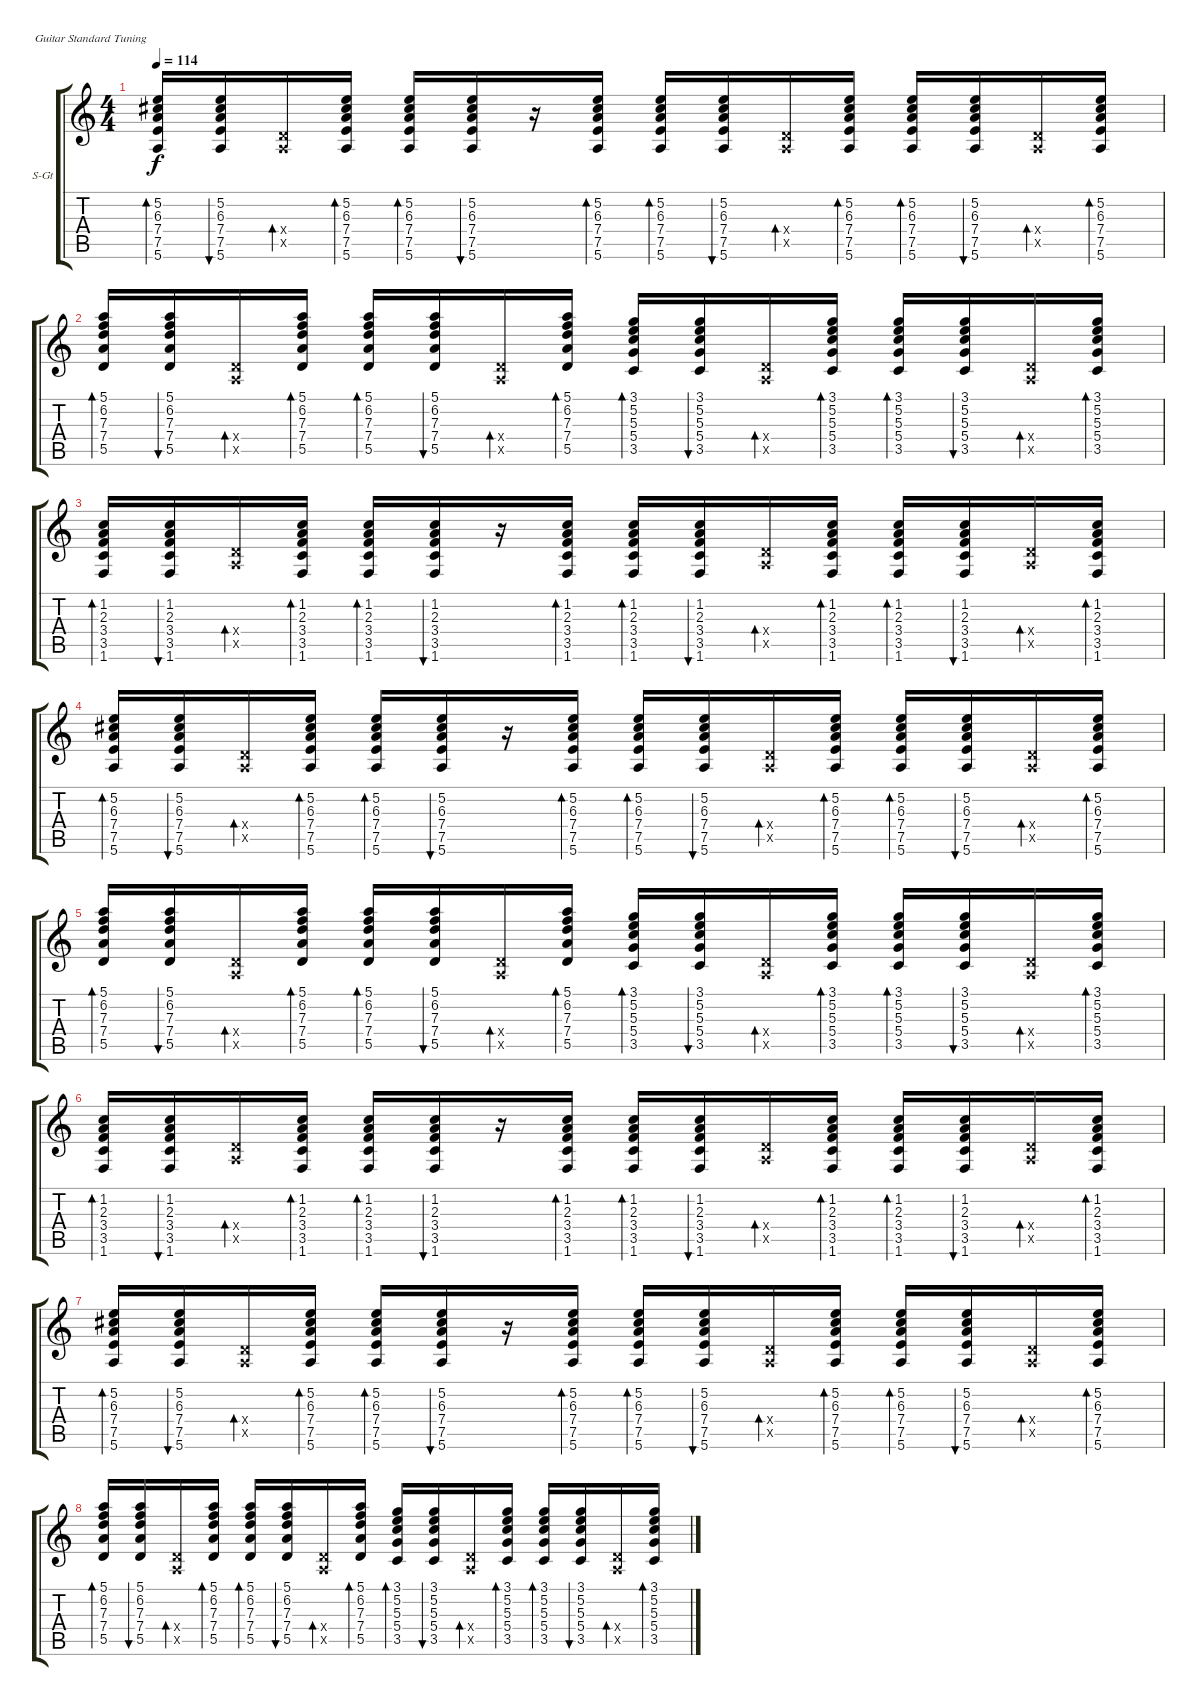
\defaultSystemsLayout 4
\bracketExtendMode groupsimilarinstruments
\firstSystemTrackNameOrientation horizontal
\otherSystemsTrackNameOrientation horizontal
\track ("Steel Guitar" "S-Gt") {instrument acousticguitarsteel}
\staff {score tabs}
\tuning (E4 B3 G3 D3 A2 E2)
\ts (4 4)
\tempo 114
\clef g2
\ks c
(7.4 7.5 6.3 5.6 5.2).16{bd 60 dy f} (7.4 7.5 6.3 5.6 5.2).16{bu 60} (0.4{x} 0.5{x}).16{bd 60} (7.4 7.5 6.3 5.2 5.6).16{bd 60} (7.4 7.5 6.3 5.2 5.6).16{bd 60} (7.4 7.5 6.3 5.2 5.6).16{bu 60} r.16 (7.4 7.5 6.3 5.2 5.6).16{bd 60} (7.4 7.5 6.3 5.2 5.6).16{bd 60} (7.4 7.5 6.3 5.2 5.6).16{bu 60} (0.4{x} 0.5{x}).16{bd 60} (7.4 7.5 6.3 5.2 5.6).16{bd 60} (7.4 7.5 6.3 5.2 5.6).16{bd 60} (7.4 7.5 6.3 5.2 5.6).16{bu 60} (0.4{x} 0.5{x}).16{bd 60} (7.4 7.5 6.3 5.2 5.6).16{bd 60} |
(7.4 5.5 7.3 6.2 5.1).16{bd 60} (7.4 5.5 7.3 6.2 5.1).16{bu 60} (0.4{x} 0.5{x}).16{bd 60} (7.4 5.5 7.3 6.2 5.1).16{bd 60} (7.4 5.5 7.3 6.2 5.1).16{bd 60} (7.4 5.5 7.3 6.2 5.1).16{bu 60} (0.4{x} 0.5{x}).16{bd 60} (7.4 5.5 7.3 6.2 5.1).16{bd 60} (5.4 3.5 5.3 5.2 3.1).16{bd 60} (5.4 3.5 5.3 5.2 3.1).16{bu 60} (0.4{x} 0.5{x}).16{bd 60} (5.4 3.5 5.3 5.2 3.1).16{bd 60} (5.4 3.5 5.3 5.2 3.1).16{bd 60} (5.4 3.5 5.3 5.2 3.1).16{bu 60} (0.4{x} 0.5{x}).16{bd 60} (5.4 3.5 5.3 5.2 3.1).16{bd 60} |
(3.4 3.5 2.3 1.6 1.2).16{bd 60} (3.4 3.5 2.3 1.6 1.2).16{bu 60} (0.4{x} 0.5{x}).16{bd 60} (3.4 3.5 2.3 1.2 1.6).16{bd 60} (3.4 3.5 2.3 1.2 1.6).16{bd 60} (3.4 3.5 2.3 1.2 1.6).16{bu 60} r.16 (3.4 3.5 2.3 1.2 1.6).16{bd 60} (3.4 3.5 2.3 1.2 1.6).16{bd 60} (3.4 3.5 2.3 1.2 1.6).16{bu 60} (0.4{x} 0.5{x}).16{bd 60} (3.4 3.5 2.3 1.2 1.6).16{bd 60} (3.4 3.5 2.3 1.2 1.6).16{bd 60} (3.4 3.5 2.3 1.2 1.6).16{bu 60} (0.4{x} 0.5{x}).16{bd 60} (3.4 3.5 2.3 1.2 1.6).16{bd 60} |
(7.4 7.5 6.3 5.6 5.2).16{bd 60} (7.4 7.5 6.3 5.6 5.2).16{bu 60} (0.4{x} 0.5{x}).16{bd 60} (7.4 7.5 6.3 5.2 5.6).16{bd 60} (7.4 7.5 6.3 5.2 5.6).16{bd 60} (7.4 7.5 6.3 5.2 5.6).16{bu 60} r.16 (7.4 7.5 6.3 5.2 5.6).16{bd 60} (7.4 7.5 6.3 5.2 5.6).16{bd 60} (7.4 7.5 6.3 5.2 5.6).16{bu 60} (0.4{x} 0.5{x}).16{bd 60} (7.4 7.5 6.3 5.2 5.6).16{bd 60} (7.4 7.5 6.3 5.2 5.6).16{bd 60} (7.4 7.5 6.3 5.2 5.6).16{bu 60} (0.4{x} 0.5{x}).16{bd 60} (7.4 7.5 6.3 5.2 5.6).16{bd 60} |
(7.4 5.5 7.3 6.2 5.1).16{bd 60} (7.4 5.5 7.3 6.2 5.1).16{bu 60} (0.4{x} 0.5{x}).16{bd 60} (7.4 5.5 7.3 6.2 5.1).16{bd 60} (7.4 5.5 7.3 6.2 5.1).16{bd 60} (7.4 5.5 7.3 6.2 5.1).16{bu 60} (0.4{x} 0.5{x}).16{bd 60} (7.4 5.5 7.3 6.2 5.1).16{bd 60} (5.4 3.5 5.3 5.2 3.1).16{bd 60} (5.4 3.5 5.3 5.2 3.1).16{bu 60} (0.4{x} 0.5{x}).16{bd 60} (5.4 3.5 5.3 5.2 3.1).16{bd 60} (5.4 3.5 5.3 5.2 3.1).16{bd 60} (5.4 3.5 5.3 5.2 3.1).16{bu 60} (0.4{x} 0.5{x}).16{bd 60} (5.4 3.5 5.3 5.2 3.1).16{bd 60} |
(3.4 3.5 2.3 1.6 1.2).16{bd 60} (3.4 3.5 2.3 1.6 1.2).16{bu 60} (0.4{x} 0.5{x}).16{bd 60} (3.4 3.5 2.3 1.2 1.6).16{bd 60} (3.4 3.5 2.3 1.2 1.6).16{bd 60} (3.4 3.5 2.3 1.2 1.6).16{bu 60} r.16 (3.4 3.5 2.3 1.2 1.6).16{bd 60} (3.4 3.5 2.3 1.2 1.6).16{bd 60} (3.4 3.5 2.3 1.2 1.6).16{bu 60} (0.4{x} 0.5{x}).16{bd 60} (3.4 3.5 2.3 1.2 1.6).16{bd 60} (3.4 3.5 2.3 1.2 1.6).16{bd 60} (3.4 3.5 2.3 1.2 1.6).16{bu 60} (0.4{x} 0.5{x}).16{bd 60} (3.4 3.5 2.3 1.2 1.6).16{bd 60} |
(7.4 7.5 6.3 5.6 5.2).16{bd 60} (7.4 7.5 6.3 5.6 5.2).16{bu 60} (0.4{x} 0.5{x}).16{bd 60} (7.4 7.5 6.3 5.2 5.6).16{bd 60} (7.4 7.5 6.3 5.2 5.6).16{bd 60} (7.4 7.5 6.3 5.2 5.6).16{bu 60} r.16 (7.4 7.5 6.3 5.2 5.6).16{bd 60} (7.4 7.5 6.3 5.2 5.6).16{bd 60} (7.4 7.5 6.3 5.2 5.6).16{bu 60} (0.4{x} 0.5{x}).16{bd 60} (7.4 7.5 6.3 5.2 5.6).16{bd 60} (7.4 7.5 6.3 5.2 5.6).16{bd 60} (7.4 7.5 6.3 5.2 5.6).16{bu 60} (0.4{x} 0.5{x}).16{bd 60} (7.4 7.5 6.3 5.2 5.6).16{bd 60} |
(7.4 5.5 7.3 6.2 5.1).16{bd 60} (7.4 5.5 7.3 6.2 5.1).16{bu 60} (0.4{x} 0.5{x}).16{bd 60} (7.4 5.5 7.3 6.2 5.1).16{bd 60} (7.4 5.5 7.3 6.2 5.1).16{bd 60} (7.4 5.5 7.3 6.2 5.1).16{bu 60} (0.4{x} 0.5{x}).16{bd 60} (7.4 5.5 7.3 6.2 5.1).16{bd 60} (5.4 3.5 5.3 5.2 3.1).16{bd 60} (5.4 3.5 5.3 5.2 3.1).16{bu 60} (0.4{x} 0.5{x}).16{bd 60} (5.4 3.5 5.3 5.2 3.1).16{bd 60} (5.4 3.5 5.3 5.2 3.1).16{bd 60} (5.4 3.5 5.3 5.2 3.1).16{bu 60} (0.4{x} 0.5{x}).16{bd 60} (5.4 3.5 5.3 5.2 3.1).16{bd 60}
